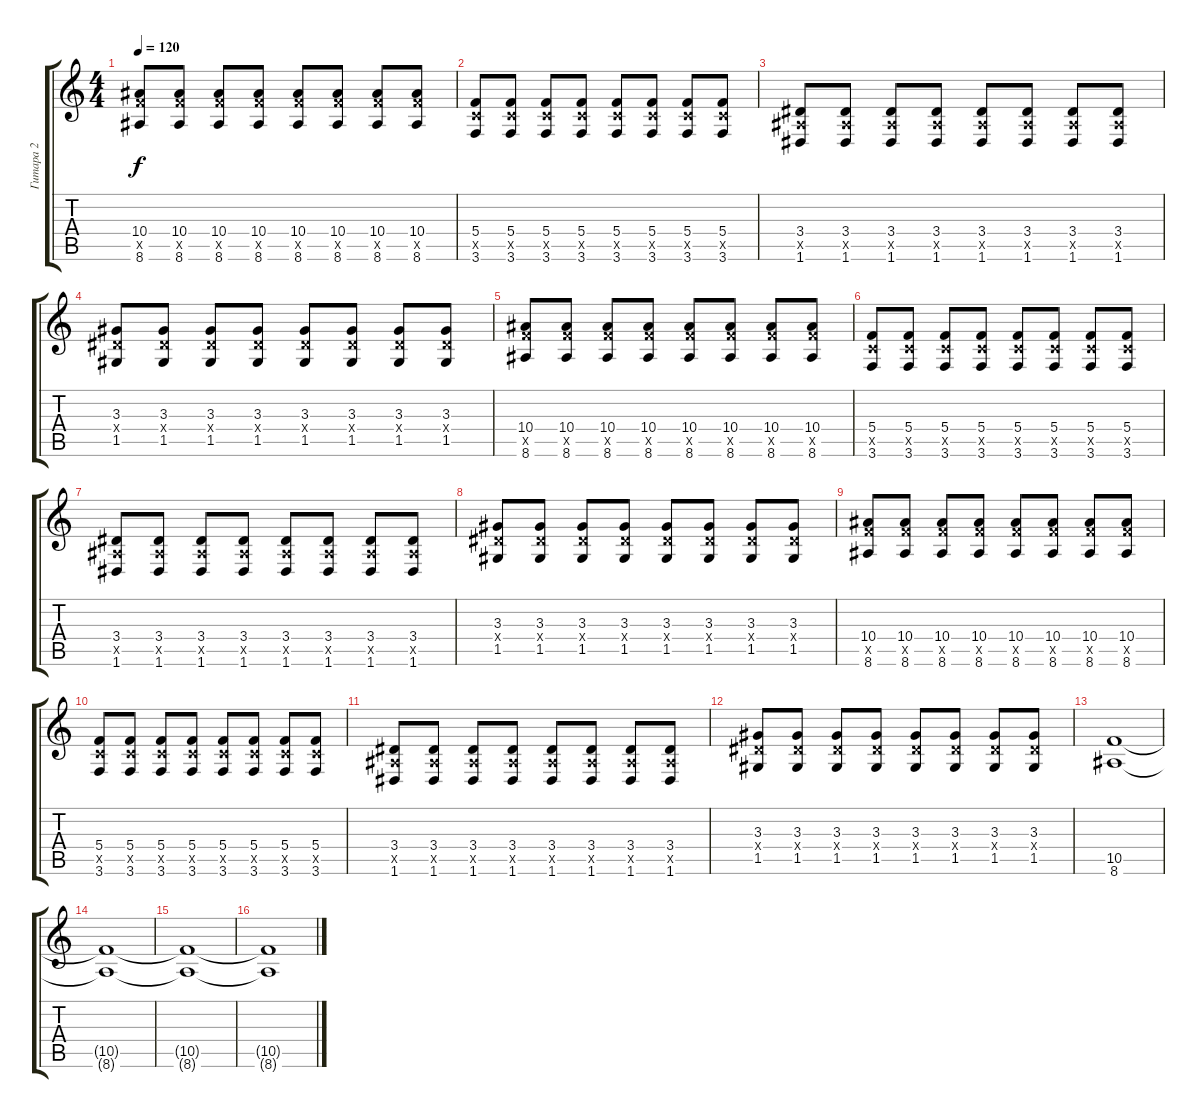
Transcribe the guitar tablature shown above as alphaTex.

\track ("Гитара 2" "Гитара 2") {instrument overdrivenguitar}
\staff {score tabs}
\tuning (D4 A3 F3 C3 G2 D2) {hide}
\ts (4 4)
\tempo 120
\clef g2
\ks c
(10.4 10.5{x} 8.6).8{dy f} (10.4 10.5{x} 8.6).8 (10.4 10.5{x} 8.6).8 (10.4 10.5{x} 8.6).8 (10.4 10.5{x} 8.6).8 (10.4 10.5{x} 8.6).8 (10.4 10.5{x} 8.6).8 (10.4 10.5{x} 8.6).8 |
(5.4 5.5{x} 3.6).8 (5.4 5.5{x} 3.6).8 (5.4 5.5{x} 3.6).8 (5.4 5.5{x} 3.6).8 (5.4 5.5{x} 3.6).8 (5.4 5.5{x} 3.6).8 (5.4 5.5{x} 3.6).8 (5.4 5.5{x} 3.6).8 |
(3.4 3.5{x} 1.6).8 (3.4 3.5{x} 1.6).8 (3.4 3.5{x} 1.6).8 (3.4 3.5{x} 1.6).8 (3.4 3.5{x} 1.6).8 (3.4 3.5{x} 1.6).8 (3.4 3.5{x} 1.6).8 (3.4 3.5{x} 1.6).8 |
(3.3 3.4{x} 1.5).8 (3.3 3.4{x} 1.5).8 (3.3 3.4{x} 1.5).8 (3.3 3.4{x} 1.5).8 (3.3 3.4{x} 1.5).8 (3.3 3.4{x} 1.5).8 (3.3 3.4{x} 1.5).8 (3.3 3.4{x} 1.5).8 |
(10.4 10.5{x} 8.6).8 (10.4 10.5{x} 8.6).8 (10.4 10.5{x} 8.6).8 (10.4 10.5{x} 8.6).8 (10.4 10.5{x} 8.6).8 (10.4 10.5{x} 8.6).8 (10.4 10.5{x} 8.6).8 (10.4 10.5{x} 8.6).8 |
(5.4 5.5{x} 3.6).8 (5.4 5.5{x} 3.6).8 (5.4 5.5{x} 3.6).8 (5.4 5.5{x} 3.6).8 (5.4 5.5{x} 3.6).8 (5.4 5.5{x} 3.6).8 (5.4 5.5{x} 3.6).8 (5.4 5.5{x} 3.6).8 |
(3.4 3.5{x} 1.6).8 (3.4 3.5{x} 1.6).8 (3.4 3.5{x} 1.6).8 (3.4 3.5{x} 1.6).8 (3.4 3.5{x} 1.6).8 (3.4 3.5{x} 1.6).8 (3.4 3.5{x} 1.6).8 (3.4 3.5{x} 1.6).8 |
(3.3 3.4{x} 1.5).8 (3.3 3.4{x} 1.5).8 (3.3 3.4{x} 1.5).8 (3.3 3.4{x} 1.5).8 (3.3 3.4{x} 1.5).8 (3.3 3.4{x} 1.5).8 (3.3 3.4{x} 1.5).8 (3.3 3.4{x} 1.5).8 |
(10.4 10.5{x} 8.6).8 (10.4 10.5{x} 8.6).8 (10.4 10.5{x} 8.6).8 (10.4 10.5{x} 8.6).8 (10.4 10.5{x} 8.6).8 (10.4 10.5{x} 8.6).8 (10.4 10.5{x} 8.6).8 (10.4 10.5{x} 8.6).8 |
(5.4 5.5{x} 3.6).8 (5.4 5.5{x} 3.6).8 (5.4 5.5{x} 3.6).8 (5.4 5.5{x} 3.6).8 (5.4 5.5{x} 3.6).8 (5.4 5.5{x} 3.6).8 (5.4 5.5{x} 3.6).8 (5.4 5.5{x} 3.6).8 |
(3.4 3.5{x} 1.6).8 (3.4 3.5{x} 1.6).8 (3.4 3.5{x} 1.6).8 (3.4 3.5{x} 1.6).8 (3.4 3.5{x} 1.6).8 (3.4 3.5{x} 1.6).8 (3.4 3.5{x} 1.6).8 (3.4 3.5{x} 1.6).8 |
(3.3 3.4{x} 1.5).8 (3.3 3.4{x} 1.5).8 (3.3 3.4{x} 1.5).8 (3.3 3.4{x} 1.5).8 (3.3 3.4{x} 1.5).8 (3.3 3.4{x} 1.5).8 (3.3 3.4{x} 1.5).8 (3.3 3.4{x} 1.5).8 |
(10.5 8.6).1 |
(10.5{t} 8.6{t}).1 |
(10.5{t} 8.6{t}).1 |
(10.5{t} 8.6{t}).1
